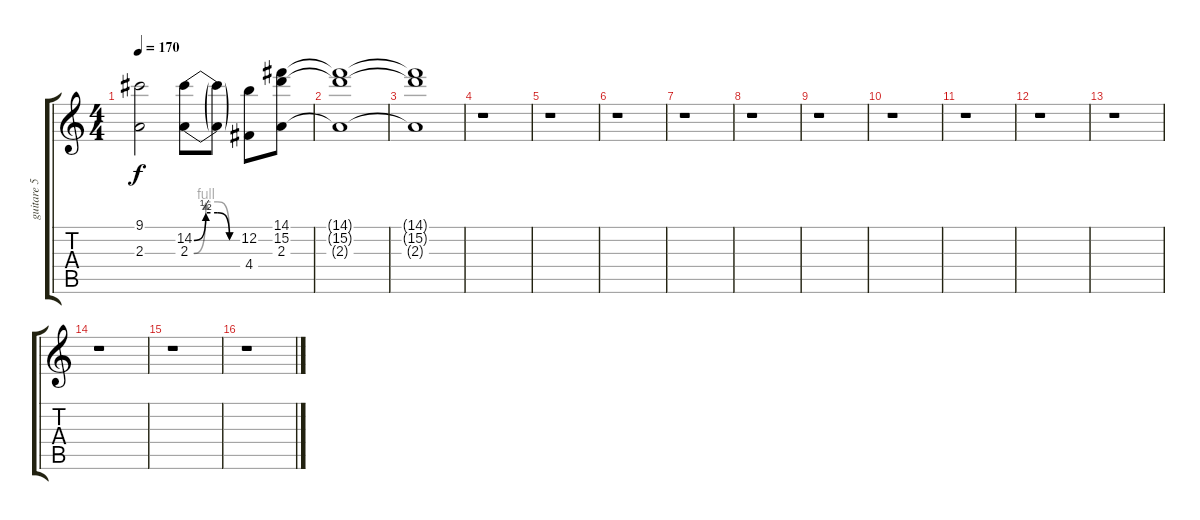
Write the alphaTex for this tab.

\track ("guitare 5" "guitare 5") {instrument electricguitarclean}
\staff {score tabs}
\tuning (E4 B3 G3 D3 A2 E2) {hide}
\ts (4 4)
\tempo 170
\clef g2
\ks c
(9.1{t} 2.3{t}).2{dy f} (14.2{be (custom 0 0 15 2 30 2 45 0 60 0)} 2.3{be (custom 0 0 15 4 30 4 45 0 60 0)}).8 (14.2{t} 2.3{t}).8 (12.2 4.4).8 (14.1 15.2 2.3).8 |
(14.1{t} 15.2{t} 2.3{t}).1 |
(14.1{t} 15.2{t} 2.3{t}).1 |
r.1 |
r.1 |
r.1 |
r.1 |
r.1 |
r.1 |
r.1 |
r.1 |
r.1 |
r.1 |
r.1 |
r.1 |
r.1
